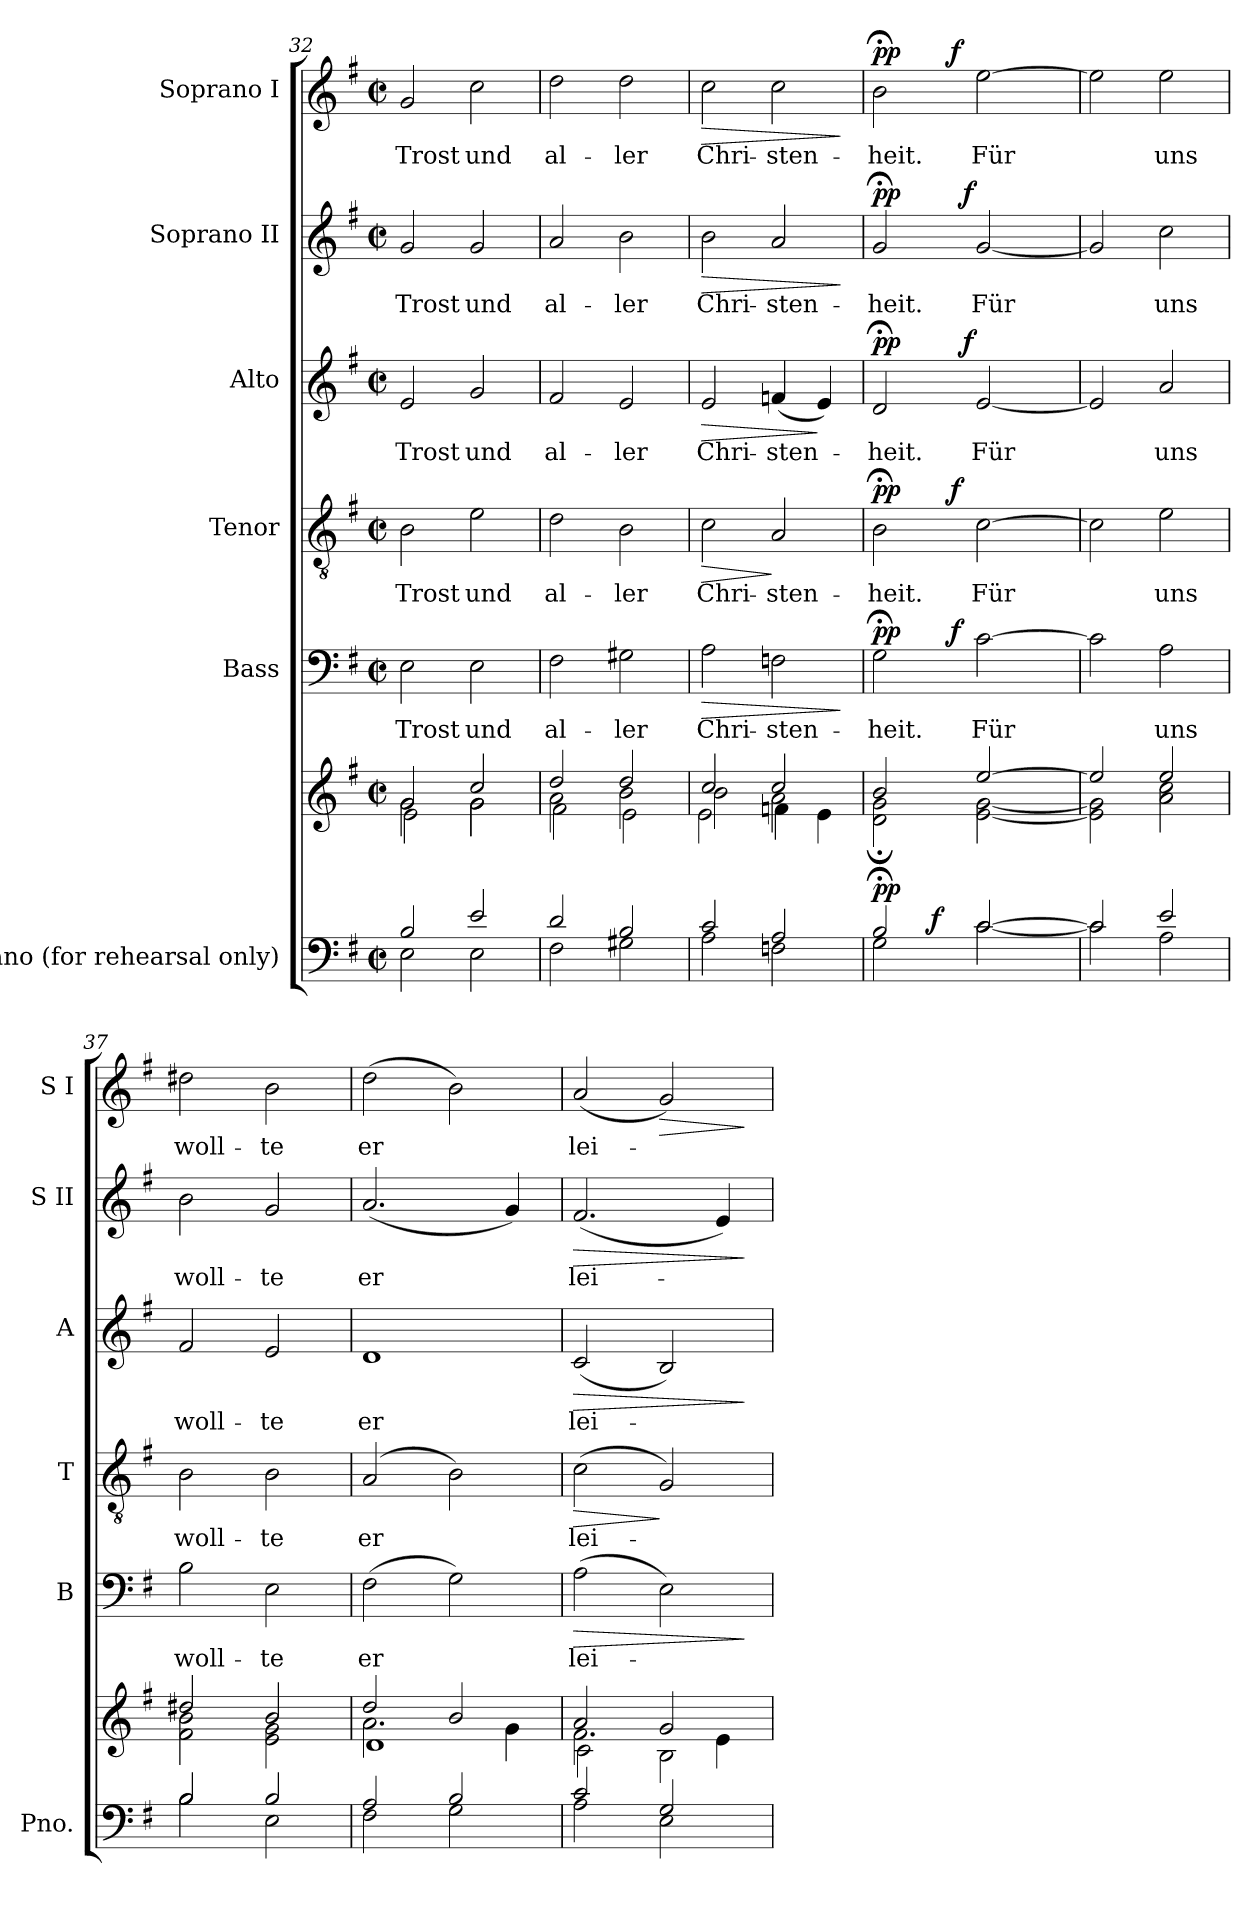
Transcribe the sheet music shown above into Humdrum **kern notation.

**kern	**kern	**dynam	**kern	**text	**dynam	**kern	**text	**dynam	**kern	**text	**dynam	**kern	**text	**dynam	**kern	**text	**dynam
*part6	*part6	*part6	*part5	*part5	*part5	*part4	*part4	*part4	*part3	*part3	*part3	*part2	*part2	*part2	*part1	*part1	*part1
*staff7	*staff6	*staff6/7	*staff5	*staff5	*staff5	*staff4	*staff4	*staff4	*staff3	*staff3	*staff3	*staff2	*staff2	*staff2	*staff1	*staff1	*staff1
*I"Piano (for rehearsal only)	*	*	*I"Bass	*	*	*I"Tenor	*	*	*I"Alto	*	*	*I"Soprano II	*	*	*I"Soprano I	*	*
*I'Pno.	*	*	*I'B	*	*	*I'T	*	*	*I'A	*	*	*I'S II	*	*	*I'S I	*	*
!!LO:PB:g=z
*clefF4	*clefG2	*	*clefF4	*	*	*clefGv2	*	*	*clefG2	*	*	*clefG2	*	*	*clefG2	*	*
*k[f#]	*k[f#]	*	*k[f#]	*	*	*k[f#]	*	*	*k[f#]	*	*	*k[f#]	*	*	*k[f#]	*	*
*G:	*G:	*	*G:	*	*	*G:	*	*	*G:	*	*	*G:	*	*	*G:	*	*
*M2/2	*M2/2	*	*M2/2	*	*	*M2/2	*	*	*M2/2	*	*	*M2/2	*	*	*M2/2	*	*
*met(c|)	*met(c|)	*	*met(c|)	*	*	*met(c|)	*	*	*met(c|)	*	*	*met(c|)	*	*	*met(c|)	*	*
=32	=32	=32	=32	=32	=32	=32	=32	=32	=32	=32	=32	=32	=32	=32	=32	=32	=32
*^	*^	*	*	*	*	*	*	*	*	*	*	*	*	*	*	*	*
*	*	*	*^	*	*	*	*	*	*	*	*	*	*	*	*	*	*	*	*
2B/	2E\	2g/	2g\	2e\	.	2E\	Trost	.	2B\	Trost	.	2e/	Trost	.	2g/	Trost	.	2g/	Trost	.
2e/	2E\	2cc/	2g\	2g\	.	2E\	und	.	2e\	und	.	2g/	und	.	2g/	und	.	2cc\	und	.
=33	=33	=33	=33	=33	=33	=33	=33	=33	=33	=33	=33	=33	=33	=33	=33	=33	=33	=33	=33	=33
2d/	2F#\	2dd/	2a\	2f#\	.	2F#\	al-	.	2d\	al-	.	2f#/	al-	.	2a/	al-	.	2dd\	al-	.
2B/	2G#X\	2dd/	2b\	2e\	.	2G#X\	-ler	.	2B\	-ler	.	2e/	-ler	.	2b\	-ler	.	2dd\	-ler	.
=34	=34	=34	=34	=34	=34	=34	=34	=34	=34	=34	=34	=34	=34	=34	=34	=34	=34	=34	=34	=34
!	!	!	!	!	!	!	!	!LO:HP:b	!	!	!LO:HP:b	!	!	!LO:HP:b	!	!	!LO:HP:b	!	!	!LO:HP:b
2c/	2A\	2cc/	2b\	2e\	.	2A\	Chri-	>	2c\	Chri-	>	2e/	Chri-	>	2b\	Chri-	>	2cc\	Chri-	>
2A/	2Fn\	2cc/	2a\	4fn\	.	2Fn\	-sten-	.	2A/	-sten-	]	(4fn/	-sten-	.	2a/	-sten-	.	2cc\	-sten-	.
.	.	.	.	4e\	.	.	.	.	.	.	.	4e/)	.	]	.	.	.	.	.	.
*v	*v	*	*	*	*	*	*	*	*	*	*	*	*	*	*	*	*	*	*	*
*	*v	*v	*v	*	*	*	*	*	*	*	*	*	*	*	*	*	*	*	*
.	.	.	.	.	]	.	.	.	.	.	.	.	.	]	.	.	]
=35	=35	=35	=35	=35	=35	=35	=35	=35	=35	=35	=35	=35	=35	=35	=35	=35	=35
*^	*^	*	*	*	*	*	*	*	*	*	*	*	*	*	*	*	*
!	!	!	!	!LO:DY:a=2	!	!	!LO:DY:a	!	!	!LO:DY:a	!	!	!LO:DY:a	!	!	!LO:DY:a	!	!	!LO:DY:a
*	*^	*	*	*	*^	*	*	*^	*	*	*^	*	*	*^	*	*	*^	*	*
2B;/	2G\	4.ryy	2b/	2d\;< 2g\;<	pp	2G;<\	4..ryy	-heit.	pp	2B;<\	4..ryy	-heit.	pp	2d;</	4...ryy	-heit.	pp	2g;</	4...ryy	-heit.	pp	2b;<\	4..ryy	-heit.	pp
!	!	!	!	!	!LO:DY:a=2	!	!	!	!	!	!	!	!	!	!	!	!	!	!	!	!	!	!	!	!
.	.	2ryy	.	.	f	.	.	.	.	.	.	.	.	.	.	.	.	.	.	.	.	.	.	.	.
!	!	!	!	!	!	!	!	!	!LO:DY:a	!	!	!	!LO:DY:a	!	!	!	!	!	!	!	!	!	!	!	!LO:DY:a
.	.	.	.	.	.	.	2ryy	.	f	.	2ryy	.	f	.	.	.	.	.	.	.	.	.	2ryy	.	f
!	!	!	!	!	!	!	!	!	!	!	!	!	!	!	!	!	!LO:DY:a	!	!	!	!LO:DY:a	!	!	!	!
.	.	.	.	.	.	.	.	.	.	.	.	.	.	.	2ryy	.	f	.	2ryy	.	f	.	.	.	.
[>2c/	[<2c\	.	[>2ee/	[<2e\ [<2g\	.	[2c\	.	Für	.	[2c\	.	Für	.	[2e/	.	Für	.	[2g/	.	Für	.	[2ee\	.	Für	.
.	.	8ryy	.	.	.	.	.	.	.	.	.	.	.	.	.	.	.	.	.	.	.	.	.	.	.
.	.	.	.	.	.	.	16ryy	.	.	.	16ryy	.	.	.	.	.	.	.	.	.	.	.	16ryy	.	.
.	.	.	.	.	.	.	.	.	.	.	.	.	.	.	32ryy	.	.	.	32ryy	.	.	.	.	.	.
*	*	*	*	*	*	*v	*v	*	*	*	*	*	*	*v	*v	*	*	*v	*v	*	*	*v	*v	*	*
*	*v	*v	*	*	*	*	*	*	*v	*v	*	*	*	*	*	*	*	*	*	*	*
=36	=36	=36	=36	=36	=36	=36	=36	=36	=36	=36	=36	=36	=36	=36	=36	=36	=36	=36	=36
2c/]	2c\]	2ee/]	2e\] 2g\]	.	2c\]	.	.	2c\]	.	.	2e/]	.	.	2g/]	.	.	2ee\]	.	.
2e/	2A\	2ee/	2a\ 2cc\	.	2A\	uns	.	2e\	uns	.	2a/	uns	.	2cc\	uns	.	2ee\	uns	.
=37	=37	=37	=37	=37	=37	=37	=37	=37	=37	=37	=37	=37	=37	=37	=37	=37	=37	=37	=37
2B/	2B\	2dd#X/	2f#\ 2b\	.	2B\	woll-	.	2B\	woll-	.	2f#/	woll-	.	2b\	woll-	.	2dd#X\	woll-	.
2B/	2E\	2b/	2e\ 2g\	.	2E\	-te	.	2B\	-te	.	2e/	-te	.	2g/	-te	.	2b\	-te	.
=38	=38	=38	=38	=38	=38	=38	=38	=38	=38	=38	=38	=38	=38	=38	=38	=38	=38	=38	=38
*	*	*	*^	*	*	*	*	*	*	*	*	*	*	*	*	*	*	*	*
2A/	2F#\	2dd/	2.a\	1d	.	(2F#\	er	.	(2A/	er	.	1d	er	.	(2.a/	er	.	(2dd\	er	.
2B/	2G\	2b/	.	.	.	2G\)	.	.	2B\)	.	.	.	.	.	.	.	.	2b\)	.	.
.	.	.	4g\	.	.	.	.	.	.	.	.	.	.	.	4g/)	.	.	.	.	.
=39	=39	=39	=39	=39	=39	=39	=39	=39	=39	=39	=39	=39	=39	=39	=39	=39	=39	=39	=39	=39
!	!	!	!	!	!	!	!	!LO:HP:b	!	!	!LO:HP:b	!	!	!LO:HP:b	!	!	!LO:HP:b	!	!	!
2c/	2A\	2a/	2.f#\	2c\	.	(2A\	lei-	>	(2c\	lei-	>	(2c/	lei-	>	(2.f#/	lei-	>	(2a/	lei-	.
!	!	!	!	!	!	!	!	!	!	!	!	!	!	!	!	!	!	!	!	!LO:HP:b
2G/	2E\	2g/	.	2B\	.	2E\)	.	.	2G/)	.	]	2B/)	.	.	.	.	.	2g/)	.	>
.	.	.	4e\	.	.	.	.	.	.	.	.	.	.	.	4e/)	.	.	.	.	.
*v	*v	*	*	*	*	*	*	*	*	*	*	*	*	*	*	*	*	*	*	*
*	*v	*v	*v	*	*	*	*	*	*	*	*	*	*	*	*	*	*	*	*
.	.	.	.	.	]	.	.	.	.	.	]	.	.	]	.	.	]
=	=	=	=	=	=	=	=	=	=	=	=	=	=	=	=	=	=
*-	*-	*-	*-	*-	*-	*-	*-	*-	*-	*-	*-	*-	*-	*-	*-	*-	*-
